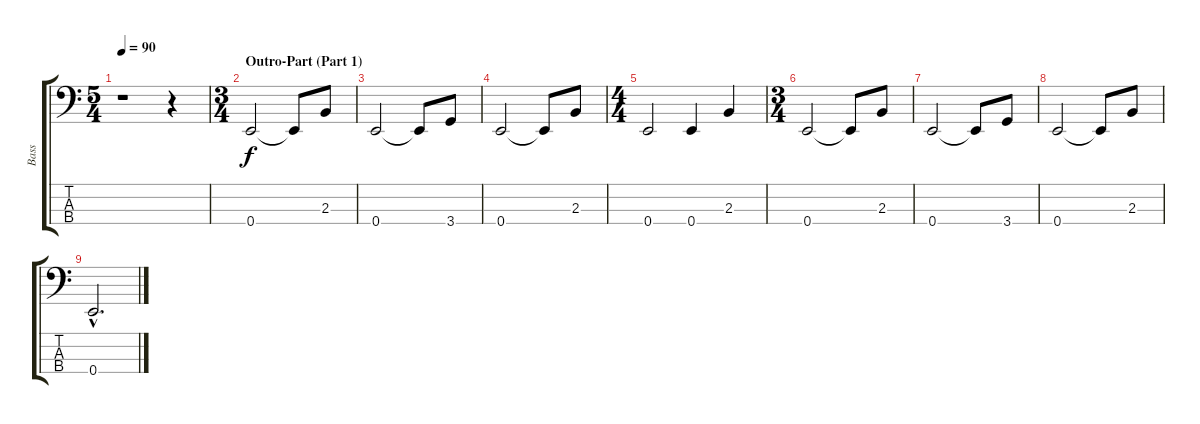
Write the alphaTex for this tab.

\track ("Bass" "Bass") {instrument electricbassfinger}
\staff {score tabs}
\tuning (G2 D2 A1 E1) {hide}
\ts (5 4)
\tempo 90
\clef f4
\ks c
r.1{dy f} r.4 |
\ts (3 4)
\section ("" "Outro-Part (Part 1)")
0.4.2 0.4{t}.8 2.3.8 |
0.4.2 0.4{t}.8 3.4.8 |
0.4.2 0.4{t}.8 2.3.8 |
\ts (4 4)
0.4.2 0.4.4 2.3.4 |
\ts (3 4)
0.4.2 0.4{t}.8 2.3.8 |
0.4.2 0.4{t}.8 3.4.8 |
0.4.2 0.4{t}.8 2.3.8 |
0.4{hac}.2{d}
